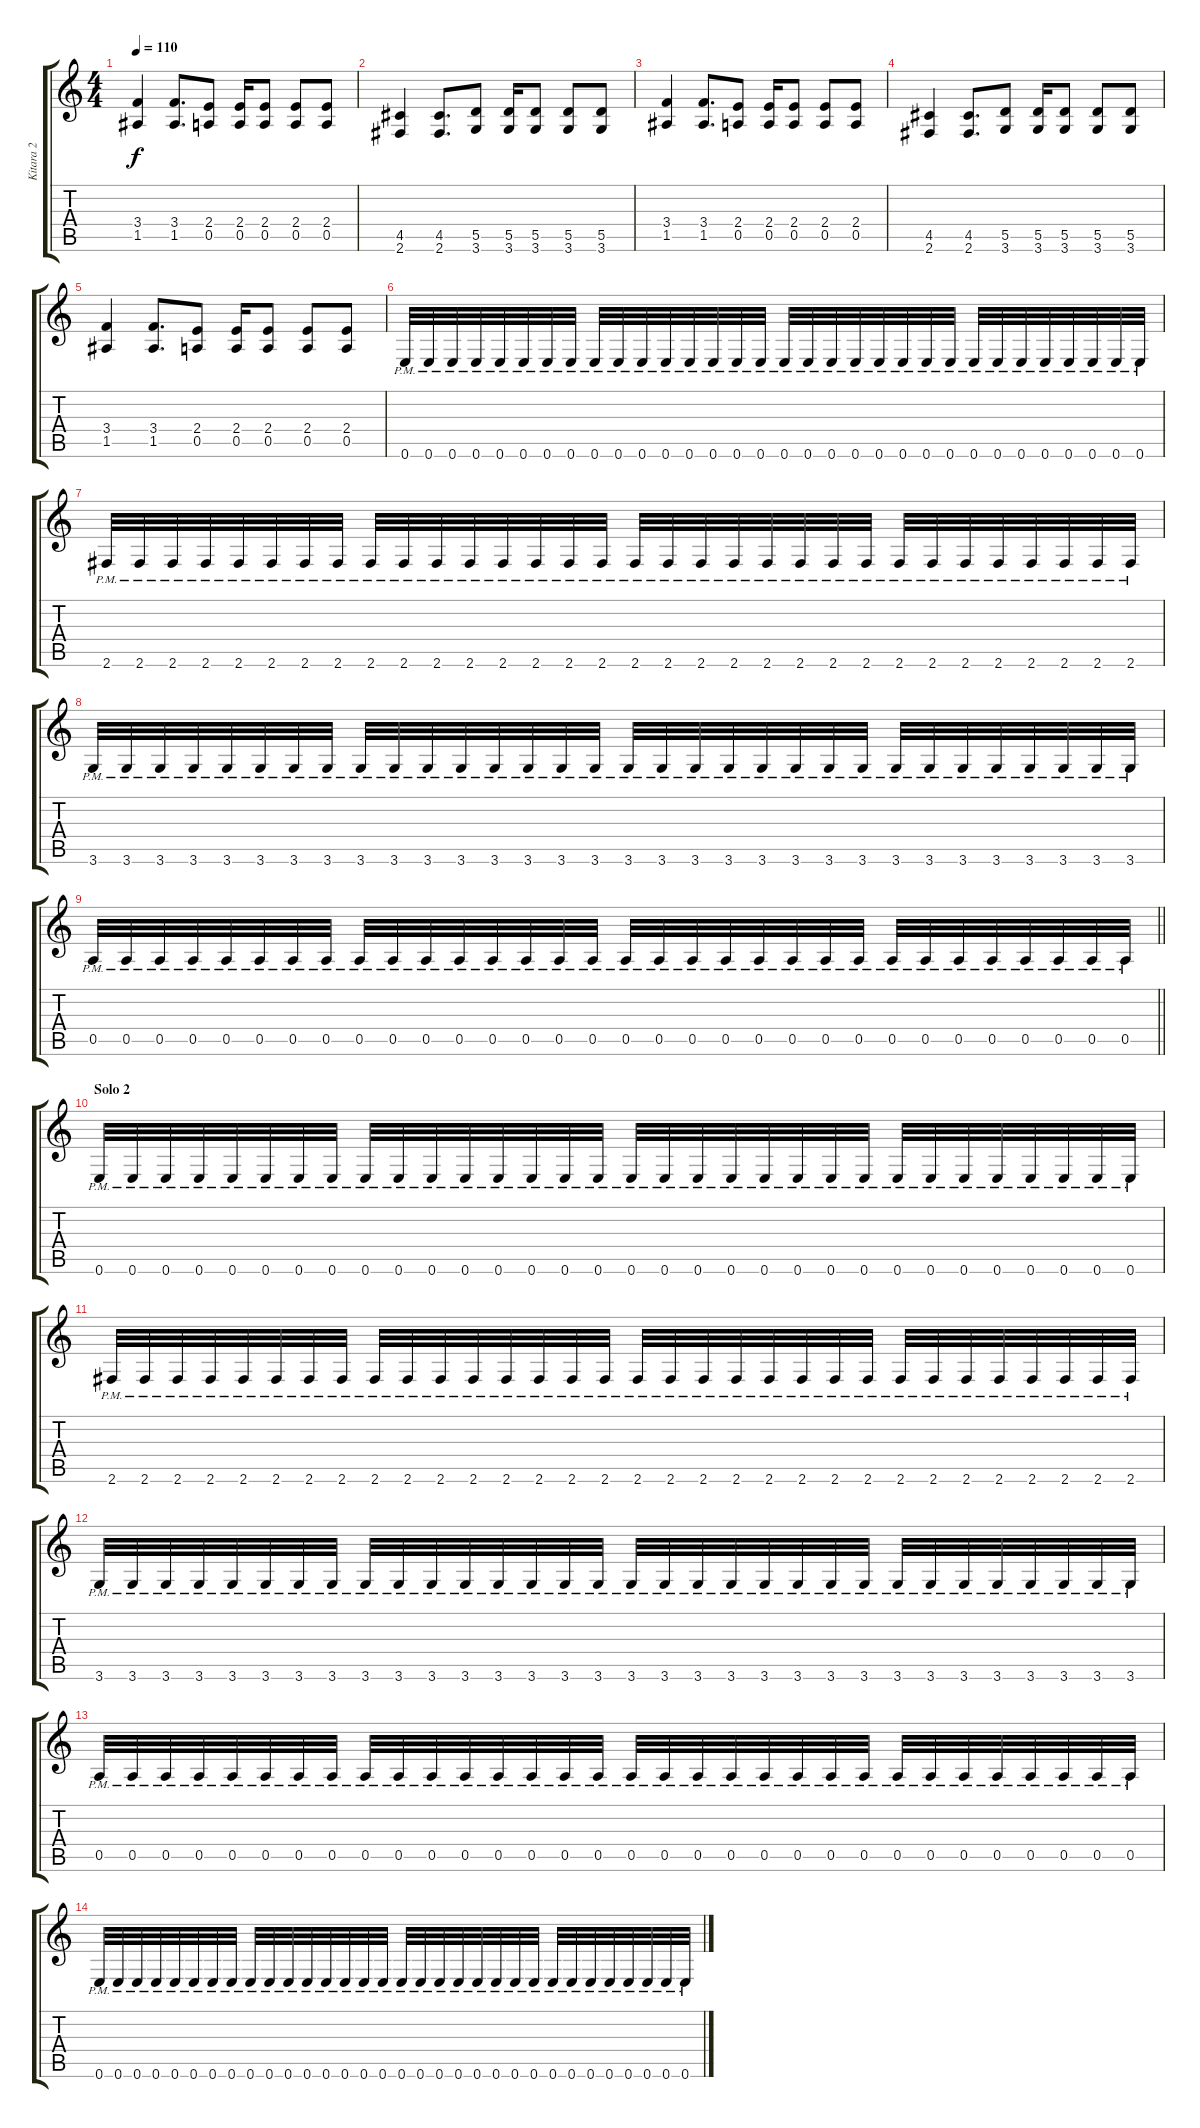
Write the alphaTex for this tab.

\track ("Kitara 2" "Kitara 2") {instrument distortionguitar}
\staff {score tabs}
\tuning (E4 B3 G3 D3 A2 E2) {hide}
\ts (4 4)
\tempo 110
\clef g2
\ks c
(3.4 1.5).4{dy f} (3.4 1.5).8{d} (2.4 0.5).8 (2.4 0.5).16 (2.4 0.5).8 (2.4 0.5).8 (2.4 0.5).8 |
(4.5 2.6).4 (4.5 2.6).8{d} (5.5 3.6).8 (5.5 3.6).16 (5.5 3.6).8 (5.5 3.6).8 (5.5 3.6).8 |
(3.4 1.5).4 (3.4 1.5).8{d} (2.4 0.5).8 (2.4 0.5).16 (2.4 0.5).8 (2.4 0.5).8 (2.4 0.5).8 |
(4.5 2.6).4 (4.5 2.6).8{d} (5.5 3.6).8 (5.5 3.6).16 (5.5 3.6).8 (5.5 3.6).8 (5.5 3.6).8 |
(3.4 1.5).4 (3.4 1.5).8{d} (2.4 0.5).8 (2.4 0.5).16 (2.4 0.5).8 (2.4 0.5).8 (2.4 0.5).8 |
0.6{pm}.32 0.6{pm}.32 0.6{pm}.32 0.6{pm}.32 0.6{pm}.32 0.6{pm}.32 0.6{pm}.32 0.6{pm}.32 0.6{pm}.32 0.6{pm}.32 0.6{pm}.32 0.6{pm}.32 0.6{pm}.32 0.6{pm}.32 0.6{pm}.32 0.6{pm}.32 0.6{pm}.32 0.6{pm}.32 0.6{pm}.32 0.6{pm}.32 0.6{pm}.32 0.6{pm}.32 0.6{pm}.32 0.6{pm}.32 0.6{pm}.32 0.6{pm}.32 0.6{pm}.32 0.6{pm}.32 0.6{pm}.32 0.6{pm}.32 0.6{pm}.32 0.6{pm}.32 |
2.6{pm}.32 2.6{pm}.32 2.6{pm}.32 2.6{pm}.32 2.6{pm}.32 2.6{pm}.32 2.6{pm}.32 2.6{pm}.32 2.6{pm}.32 2.6{pm}.32 2.6{pm}.32 2.6{pm}.32 2.6{pm}.32 2.6{pm}.32 2.6{pm}.32 2.6{pm}.32 2.6{pm}.32 2.6{pm}.32 2.6{pm}.32 2.6{pm}.32 2.6{pm}.32 2.6{pm}.32 2.6{pm}.32 2.6{pm}.32 2.6{pm}.32 2.6{pm}.32 2.6{pm}.32 2.6{pm}.32 2.6{pm}.32 2.6{pm}.32 2.6{pm}.32 2.6{pm}.32 |
3.6{pm}.32 3.6{pm}.32 3.6{pm}.32 3.6{pm}.32 3.6{pm}.32 3.6{pm}.32 3.6{pm}.32 3.6{pm}.32 3.6{pm}.32 3.6{pm}.32 3.6{pm}.32 3.6{pm}.32 3.6{pm}.32 3.6{pm}.32 3.6{pm}.32 3.6{pm}.32 3.6{pm}.32 3.6{pm}.32 3.6{pm}.32 3.6{pm}.32 3.6{pm}.32 3.6{pm}.32 3.6{pm}.32 3.6{pm}.32 3.6{pm}.32 3.6{pm}.32 3.6{pm}.32 3.6{pm}.32 3.6{pm}.32 3.6{pm}.32 3.6{pm}.32 3.6{pm}.32 |
\barLineRight lightlight
0.5{pm}.32 0.5{pm}.32 0.5{pm}.32 0.5{pm}.32 0.5{pm}.32 0.5{pm}.32 0.5{pm}.32 0.5{pm}.32 0.5{pm}.32 0.5{pm}.32 0.5{pm}.32 0.5{pm}.32 0.5{pm}.32 0.5{pm}.32 0.5{pm}.32 0.5{pm}.32 0.5{pm}.32 0.5{pm}.32 0.5{pm}.32 0.5{pm}.32 0.5{pm}.32 0.5{pm}.32 0.5{pm}.32 0.5{pm}.32 0.5{pm}.32 0.5{pm}.32 0.5{pm}.32 0.5{pm}.32 0.5{pm}.32 0.5{pm}.32 0.5{pm}.32 0.5{pm}.32 |
\section ("" "Solo 2")
0.6{pm}.32 0.6{pm}.32 0.6{pm}.32 0.6{pm}.32 0.6{pm}.32 0.6{pm}.32 0.6{pm}.32 0.6{pm}.32 0.6{pm}.32 0.6{pm}.32 0.6{pm}.32 0.6{pm}.32 0.6{pm}.32 0.6{pm}.32 0.6{pm}.32 0.6{pm}.32 0.6{pm}.32 0.6{pm}.32 0.6{pm}.32 0.6{pm}.32 0.6{pm}.32 0.6{pm}.32 0.6{pm}.32 0.6{pm}.32 0.6{pm}.32 0.6{pm}.32 0.6{pm}.32 0.6{pm}.32 0.6{pm}.32 0.6{pm}.32 0.6{pm}.32 0.6{pm}.32 |
2.6{pm}.32 2.6{pm}.32 2.6{pm}.32 2.6{pm}.32 2.6{pm}.32 2.6{pm}.32 2.6{pm}.32 2.6{pm}.32 2.6{pm}.32 2.6{pm}.32 2.6{pm}.32 2.6{pm}.32 2.6{pm}.32 2.6{pm}.32 2.6{pm}.32 2.6{pm}.32 2.6{pm}.32 2.6{pm}.32 2.6{pm}.32 2.6{pm}.32 2.6{pm}.32 2.6{pm}.32 2.6{pm}.32 2.6{pm}.32 2.6{pm}.32 2.6{pm}.32 2.6{pm}.32 2.6{pm}.32 2.6{pm}.32 2.6{pm}.32 2.6{pm}.32 2.6{pm}.32 |
3.6{pm}.32 3.6{pm}.32 3.6{pm}.32 3.6{pm}.32 3.6{pm}.32 3.6{pm}.32 3.6{pm}.32 3.6{pm}.32 3.6{pm}.32 3.6{pm}.32 3.6{pm}.32 3.6{pm}.32 3.6{pm}.32 3.6{pm}.32 3.6{pm}.32 3.6{pm}.32 3.6{pm}.32 3.6{pm}.32 3.6{pm}.32 3.6{pm}.32 3.6{pm}.32 3.6{pm}.32 3.6{pm}.32 3.6{pm}.32 3.6{pm}.32 3.6{pm}.32 3.6{pm}.32 3.6{pm}.32 3.6{pm}.32 3.6{pm}.32 3.6{pm}.32 3.6{pm}.32 |
0.5{pm}.32 0.5{pm}.32 0.5{pm}.32 0.5{pm}.32 0.5{pm}.32 0.5{pm}.32 0.5{pm}.32 0.5{pm}.32 0.5{pm}.32 0.5{pm}.32 0.5{pm}.32 0.5{pm}.32 0.5{pm}.32 0.5{pm}.32 0.5{pm}.32 0.5{pm}.32 0.5{pm}.32 0.5{pm}.32 0.5{pm}.32 0.5{pm}.32 0.5{pm}.32 0.5{pm}.32 0.5{pm}.32 0.5{pm}.32 0.5{pm}.32 0.5{pm}.32 0.5{pm}.32 0.5{pm}.32 0.5{pm}.32 0.5{pm}.32 0.5{pm}.32 0.5{pm}.32 |
0.6{pm}.32 0.6{pm}.32 0.6{pm}.32 0.6{pm}.32 0.6{pm}.32 0.6{pm}.32 0.6{pm}.32 0.6{pm}.32 0.6{pm}.32 0.6{pm}.32 0.6{pm}.32 0.6{pm}.32 0.6{pm}.32 0.6{pm}.32 0.6{pm}.32 0.6{pm}.32 0.6{pm}.32 0.6{pm}.32 0.6{pm}.32 0.6{pm}.32 0.6{pm}.32 0.6{pm}.32 0.6{pm}.32 0.6{pm}.32 0.6{pm}.32 0.6{pm}.32 0.6{pm}.32 0.6{pm}.32 0.6{pm}.32 0.6{pm}.32 0.6{pm}.32 0.6{pm}.32
